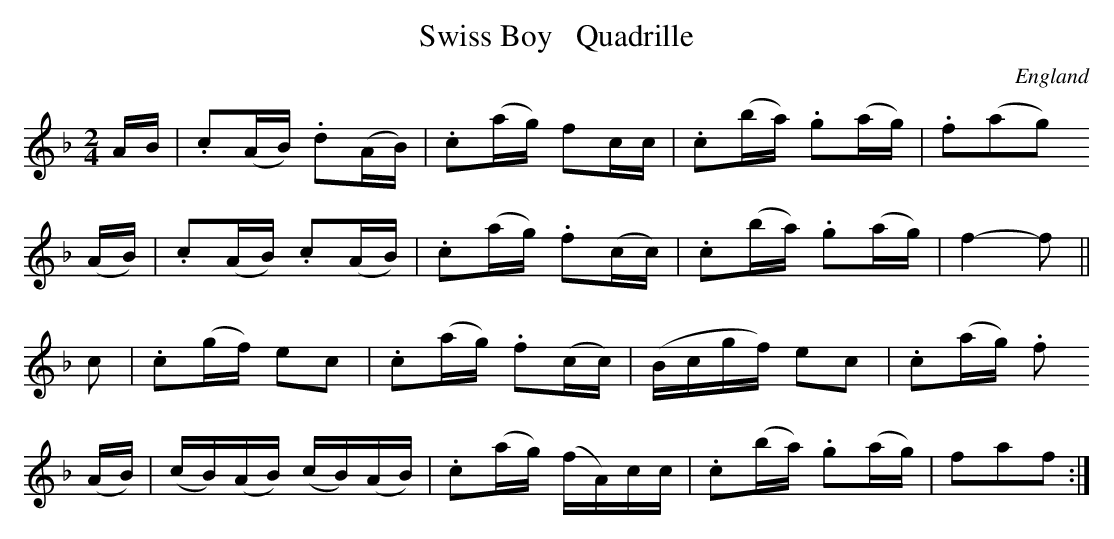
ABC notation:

X:1
T:Swiss Boy   Quadrille
L:1/8
M:2/4
O:England
K:F
A/B/   | .c(A/B/) .d(A/B/) | .c(a/g/)  fc/c/   | .c(b/a/) .g(a/g/) | .f(ag)
(A/B/) | .c(A/B/) .c(A/B/) | .c(a/g/) .f(c/c/) | .c(b/a/) .g(a/g/) | f2-f ||
c      | .c(g/f/) ec | .c(a/g/) .f(c/c/) | (B/c/g/f/) ec | .c(a/g/) .f
(A/B/) | (c/B/)(A/B/) (c/B/)(A/B/) | .c(a/g/) (f/A/)c/c/ | .c(b/a/) .g(a/g/) | faf :|
